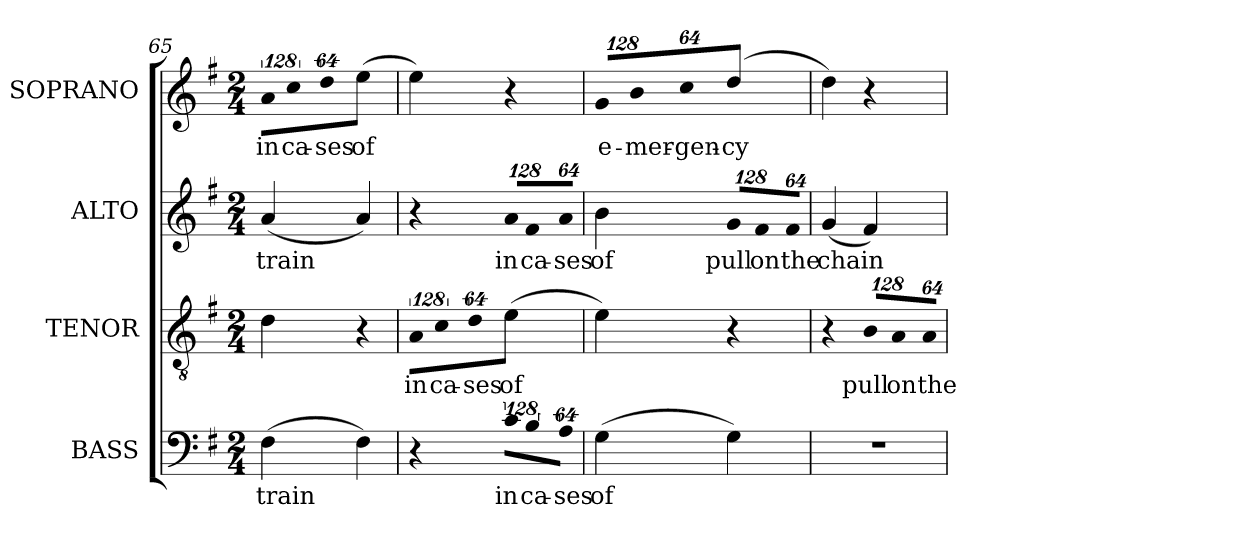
**kern	**text	**kern	**text	**kern	**text	**kern	**text
*part4	*part4	*part3	*part3	*part2	*part2	*part1	*part1
*staff4	*staff4	*staff3	*staff3	*staff2	*staff2	*staff1	*staff1
*I"BASS	*	*I"TENOR	*	*I"ALTO	*	*I"SOPRANO	*
*I'B.	*	*I'T.	*	*I'A.	*	*I'S.	*
*clefF4	*	*clefGv2	*	*clefG2	*	*clefG2	*
*	*	*ITrd7c12	*	*	*	*	*
*k[f#]	*	*k[f#]	*	*k[f#]	*	*k[f#]	*
*G:	*	*G:	*	*G:	*	*G:	*
*M2/4	*	*M2/4	*	*M2/4	*	*M2/4	*
=65	=65	=65	=65	=65	=65	=65	=65
!	!LO:LY:b:color=#000000	!	!	!	!	!	!
!	!	!	!	!	!LO:LY:b:color=#000000	!LO:N:vis=8	!
!	!	!	!	!	!	!	!LO:LY:b:color=#000000
(4F#i\	train	4Di\	.	(4ai/	train	1024%85ai\L	in
!	!	!	!	!	!	!LO:N:vis=8	!
!	!	!	!	!	!	!	!LO:LY:b:color=#000000
.	.	.	.	.	.	1024%85cci\	ca-
!	!	!	!	!	!	!LO:N:vis=8	!
!	!	!	!	!	!	!	!LO:LY:b:color=#000000
.	.	.	.	.	.	512%43ddi\J	-ses
!	!	!	!	!	!	!	!LO:LY:b:color=#000000
4F#i\)	.	4r	.	4ai/)	.	(4eei\	of
=66	=66	=66	=66	=66	=66	=66	=66
!	!	!LO:N:vis=8	!	!	!	!	!
!	!	!	!LO:LY:b:color=#000000	!	!	!	!
4r	.	1024%85AAi\L	in	4r	.	4eei\)	.
!	!	!LO:N:vis=8	!	!	!	!	!
!	!	!	!LO:LY:b:color=#000000	!	!	!	!
.	.	1024%85Ci\	ca-	.	.	.	.
!	!	!LO:N:vis=8	!	!	!	!	!
!	!	!	!LO:LY:b:color=#000000	!	!	!	!
.	.	512%43Di\J	-ses	.	.	.	.
!LO:N:vis=8	!	!	!	!	!	!	!
!	!LO:LY:b:color=#000000	!	!	!	!	!	!
!	!	!	!LO:LY:b:color=#000000	!	!	!	!
*	*	*	*	*Xbrackettup	*	*	*
!	!	!	!	!LO:N:vis=8	!	!	!
!	!	!	!	!	!LO:LY:b:color=#000000	!	!
1024%85ci\L	in	(4Ei\	of	1024%85ai/L	in	4r	.
!LO:N:vis=8	!	!	!	!	!	!	!
!	!LO:LY:b:color=#000000	!	!	!LO:N:vis=8	!	!	!
!	!	!	!	!	!LO:LY:b:color=#000000	!	!
1024%85Bi\	ca-	.	.	1024%85f#i/	ca-	.	.
!LO:N:vis=8	!	!	!	!	!	!	!
!	!LO:LY:b:color=#000000	!	!	!LO:N:vis=8	!	!	!
!	!	!	!	!	!LO:LY:b:color=#000000	!	!
512%43Ai\J	-ses	.	.	512%43ai/J	-ses	.	.
=67	=67	=67	=67	=67	=67	=67	=67
!	!LO:LY:b:color=#000000	!	!	!	!	!	!
!	!	!	!	!	!LO:LY:b:color=#000000	!	!
*	*	*	*	*	*	*Xbrackettup	*
!	!	!	!	!	!	!LO:N:vis=8	!
!	!	!	!	!	!	!	!LO:LY:b:color=#000000
(4Gi\	of	4Ei\)	.	4bi\	of	1024%85gi/L	e-
!	!	!	!	!	!	!LO:N:vis=8	!
!	!	!	!	!	!	!	!LO:LY:b:color=#000000
.	.	.	.	.	.	1024%85bi/	-mer-
!	!	!	!	!	!	!LO:N:vis=8	!
!	!	!	!	!	!	!	!LO:LY:b:color=#000000
.	.	.	.	.	.	512%43cci/J	-gen-
!	!	!	!	!LO:N:vis=8	!	!	!
!	!	!	!	!	!LO:LY:b:color=#000000	!	!
!	!	!	!	!	!	!	!LO:LY:b:color=#000000
4Gi\)	.	4r	.	1024%85gi/L	pull	(4ddi\	-cy
!	!	!	!	!LO:N:vis=8	!	!	!
!	!	!	!	!	!LO:LY:b:color=#000000	!	!
.	.	.	.	1024%85f#i/	on	.	.
!	!	!	!	!LO:N:vis=8	!	!	!
!	!	!	!	!	!LO:LY:b:color=#000000	!	!
.	.	.	.	512%43f#i/J	the	.	.
!!LO:PB:g=z
=68	=68	=68	=68	=68	=68	=68	=68
!LO:N:vis=1	!	!	!	!	!	!	!
!	!	!	!	!	!LO:LY:b:color=#000000	!	!
2r	.	4r	.	(4gi/	chain	4ddi\)	.
*	*	*Xbrackettup	*	*	*	*	*
!	!	!LO:N:vis=8	!	!	!	!	!
!	!	!	!LO:LY:b:color=#000000	!	!	!	!
.	.	1024%85BBi/L	pull	4f#i/)	.	4r	.
!	!	!LO:N:vis=8	!	!	!	!	!
!	!	!	!LO:LY:b:color=#000000	!	!	!	!
.	.	1024%85AAi/	on	.	.	.	.
!	!	!LO:N:vis=8	!	!	!	!	!
!	!	!	!LO:LY:b:color=#000000	!	!	!	!
.	.	512%43AAi/J	the	.	.	.	.
=	=	=	=	=	=	=	=
*-	*-	*-	*-	*-	*-	*-	*-
